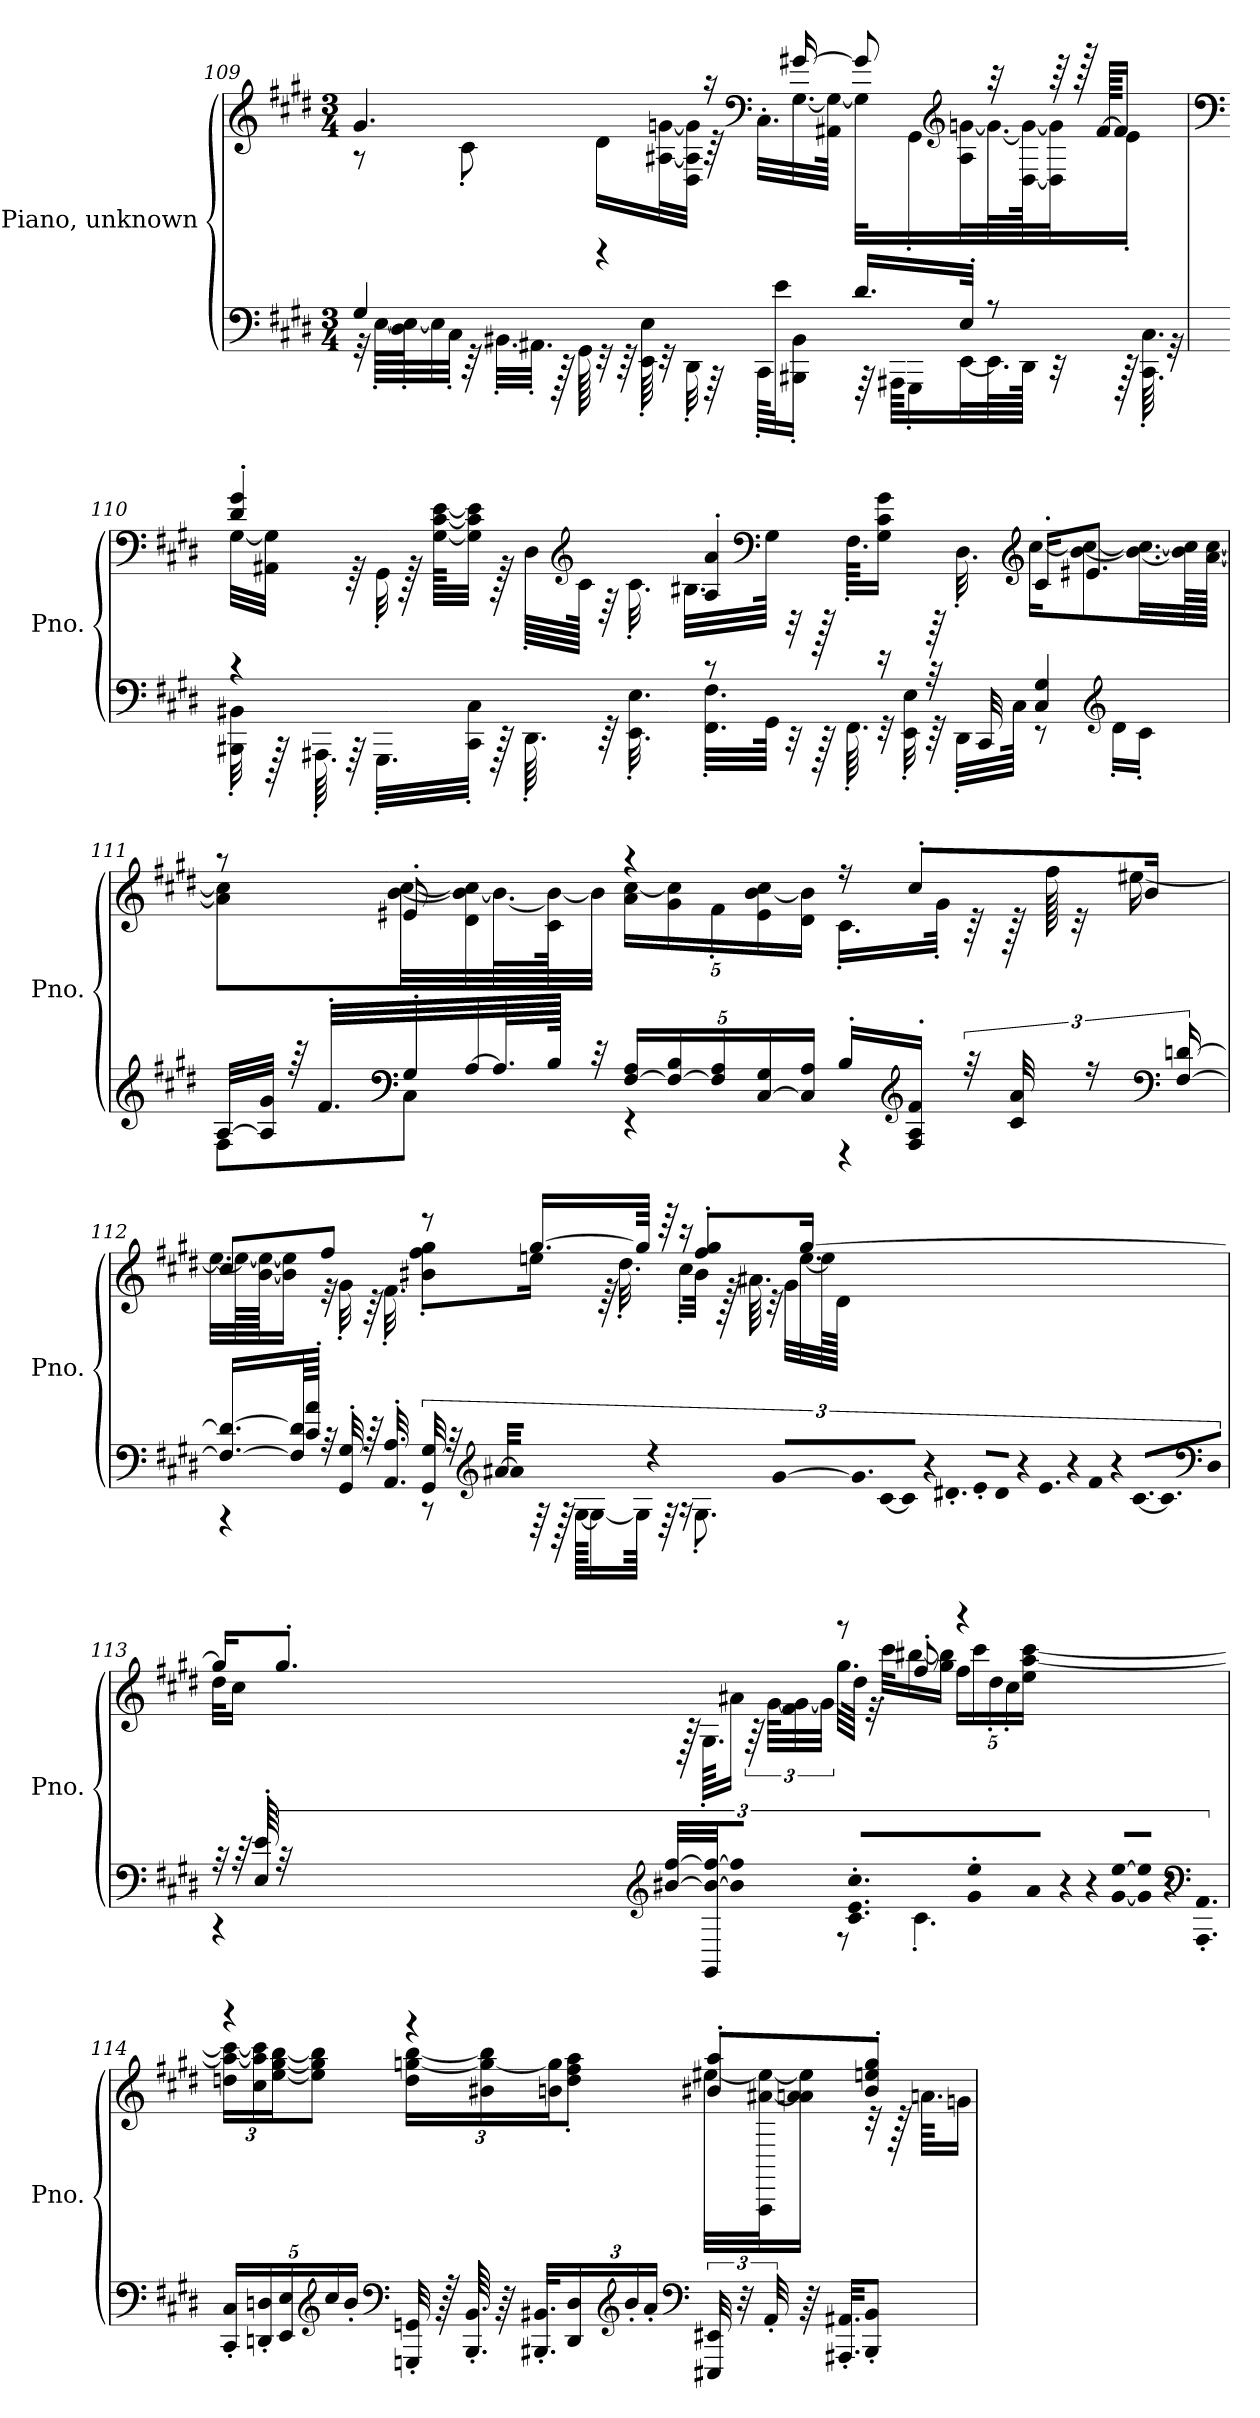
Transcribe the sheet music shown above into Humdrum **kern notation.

**kern	**kern
*part1	*part1
*staff2	*staff1
*I"Piano, unknown	*
*I'Pno.	*
!!LO:LB:g=z
*clefF4	*clefG2
*k[f#c#g#d#]	*k[f#c#g#d#]
*M3/4	*M3/4
=109	=109
*^	*^
4G#/	32r	4.g#/	8r
.	[64E'\LLLL	.	.
.	64D#\' 64E\_'J	.	.
.	32E\]	.	.
.	32C#'\JJJ	.	.
.	64r	.	8c#'\
.	32.BB#X'\LLL	.	.
.	32.AA#X'\JJJ	.	.
.	128r	.	.
.	128GG#\	.	.
4r	32r	.	16d#\LL
.	64r	.	.
.	64EE\' 64E\'	.	.
.	32r	.	[32A#X\ [32gn\L
.	32DD#'\	.	32D#\ 32A#\] 32g\]JJJ
.	64r	16r	64r
*	*	*clefF4	*
.	64CC#'\KLLL	.	32.C#'\LLL
.	32e\J	.	.
.	16BBB#X\' 16BB#\'JJ	[16g#X/	[32.G#\
.	.	.	64AA#X\ 64G#\_JJJk
16.d#/LL	64r	8g#/]	32G#\KLL]
.	64AAA#X\KKLL	.	.
.	16GGG#'\	.	16GG#'\
*	*	*clefG2	*
32E'/JJk	[32EE\L	.	32A#\ [32gn\L
8r	64.EE\L]	32r	64.g\L_
.	128DD#\JJJJk	.	[128D#\ 128g\_JK
.	32r	64r	32D#\] 32g\]J
.	.	128r	.
.	.	[128f#/KKKLL	.
.	128r	16f#/JJ]	16e'\JJ
.	64.CC#\' 64.C#\'	.	.
.	32r	.	.
!!LO:PB:g=z	!!
=110	=110	=110	=110
*	*	*clefF4	*
4r	32BBB#X\' 32BB#X\'	4d#/' 4g#/'	[32G#\LLL
.	128r	.	32AA#X\ 32G#\]JJJ
.	64.AAA#X'\	.	.
.	64r	.	64r
.	32.GGG#'\LLL	.	32GG#'\
.	.	.	128r
.	.	.	[128G#\ [128c#\ [128e\KKLLL
.	32CC#\' 32C#\'JJJ	.	32G#\] 32c#\] 32e\]JJJ
.	128r	.	128r
.	64.DD#'\	.	64D#'\LLLL
*	*	*clefG2	*
.	.	.	128c#\JJJJk
.	64r	.	64r
.	32.EE\' 32.E\'	.	32.c#'\
8r	32.FF#\' 32.F#\'LLL	4A/' 4a/'	32.B#X\LLL
*	*	*clefF4	*
.	64GG#\JJJk	.	64G#\JJJk
.	32r	.	32r
.	128r	.	128r
.	64.FF#'\	.	64.F#'\KKLL
16r	32r	.	16G#\ 16c#\ 16g#\JJ
.	32EE\' 32E\'	.	.
32r	64r	.	64r
.	32DD#'\LLL	.	32.D#'\
32CC#/	.	.	.
.	64C#\JJJk	.	.
*	*	*clefG2	*
4C#/ 4G#/	8r	16c#'/KL	[16cc#\KL
.	.	8.e#X/J	[8b\ 8cc#\_
*clefG2	*	*	*
.	16d#'\LL	.	.
.	16c#'\JJ	.	32.b\_ 32.cc#\_LL
.	.	.	128b\] 128cc#\]LL
.	.	.	[128a\ [128cc#\JJJJJ
!!LO:LB:g=z	!!
=111	=111	=111	=111
[32A/LLL	8F#\L	8r	8a\] 8cc#\]L
32A/] 32g#/JJJ	.	.	.
64r	.	.	.
32.f#'/LLL	.	.	.
*clefF4	*	*	*
32G#'/	8C#\J	8e#X'/	[32b\ [32cc#\LL
[32A/	.	.	32d#\ 32b\_ 32cc#\]
64.A/L]	.	.	64.b\L_
128B/JJJJk	.	.	128c#\ 128b\_JK
32r	.	.	32b\JJJ]
*Xbrackettup	*	*	*Xbrackettup
[20F#/ 20A/LL	4r	4r	20a\ [20cc#\LL
20F#/_ 20B/	.	.	20g#\ 20cc#\]
20F#/] 20A/	.	.	20f#'\
[20C#/ 20G#/	.	.	20e#\ [20b\ 20cc#\
20C#/] 20A/JJ	.	.	20d#\ 20b\]JJ
16B'/LL	4r	16r	16.c#'\LL
*clefG2	*	*	*
16F#/' 16A/' 16f#/'JJ	.	8cc#'/L	.
.	.	.	32g#'\JJk
*brackettup	*	*	*
48r	.	.	64r
.	.	.	128r
48c#/ 48a/	.	.	.
.	.	.	128ff#\
.	.	.	32r
24r	.	.	.
.	.	16b/Jk	[16ee#X\
*clefF4	*	*	*
[24F#/ [24dn/	.	.	.
!!LO:LB:g=z	!!
=112	=112	=112	=112
16.F#/_ 16.d/_LL	4r	8cc#/L	32.ee#\LLL_
.	.	.	128ee#\LL_
.	.	.	[128b\ 128ee#\_JJJ
.	.	.	16b\] 16ee#\]JJ
64F#/] 64d/]LL	.	.	.
64c#/' 64a/'JJJJ	.	.	.
32r	.	8ff#/J	32r
32GG#/' 32G#/'	.	.	32g#'\
64r	.	.	64r
32.AA/' 32.A/'	.	.	32.f#'\
48GG#/ 48G#/	8r	8r	8b#X\' 8ff#\' 8gg#\'L
48r	.	.	.
*clefG2	*	*	*
[48a#X/LLL	.	.	.
32a#/JJJ]	.	.	.
64r	.	.	.
[64g#/LLLL	.	.	.
64.g#/]	64r	[16.gg#/LL	16een\Jk
.	128r	.	.
[128c#/JK	[128G#\KKKLL	.	.
32c#/JJJ]	16G#\_	.	.
64r	.	.	64r
32.d#X'/	.	.	32.dd#'\
.	64G#\JJkk]	64gg#/JJkk]	.
.	64r	64r	.
16e'/LL	16r	16r	16cc#'\LL
32d#/JJk	8.G#'\	8ff#/' 8gg#/'L	32b#\JJk
128r	.	.	128r
64.e/	.	.	64.a#X\
32r	.	.	32r
32f#/	.	.	32g#\LLL
128r	.	[16gg#/Jk	[32.ee\
[64.c#/LLLL	.	.	.
64.c#/]	.	.	.
.	.	.	128ee\LL]
*clefF4	*	*	*
128D#/JJJJk	.	.	128d#\JJJJJ
!!LO:LB:g=z	!!
=113	=113	=113	=113
32r	4r	16gg#/KL]	32dd#\KLL
64r	.	.	16cc#\JJ
64E/' 64e/'	.	.	.
48r	.	8.gg#'/J	.
*clefG2	*	*	*
[48b#X/ [48ff#/LLL	.	.	.
.	.	.	128r
.	.	.	64.G#'\KKLL
48GG#/ 48b#/_ 48ff#/_JJ	.	.	.
8b#/] 8ff#/]J	.	.	16a#X\JJ
*	*	*	*brackettup
.	.	.	96r
.	.	.	[96g#\KLLL
.	.	.	48f#\ 48g#\_
.	.	.	48g#\JJJ]
16.c#/' 16.e/' 16.cc#/'LL	8r	8r	32.gg#\LLL
.	.	.	64dd#\JJJk
.	.	.	32r
32g#/' 32ee/'JK	.	.	32ccc#'\KLL
8a/J	4.c#'\	8ff#'/	[16bb#X\
.	.	.	16gg#\ 16bb#\]JJ
*	*	*	*Xbrackettup
32r	.	4r	20ff#\LL
64r	.	.	.
[64g#/ [64ee/KKKL	.	.	.
.	.	.	20ccc#\
8g#/] 8ee/]J	.	.	.
.	.	.	20dd#'\
.	.	.	20cc#'\
64r	.	.	.
.	.	.	20ee\ [20aa\ [20ccc#\JJ
*clefF4	*	*	*
32.AAA/' 32.AA/'	.	.	.
*v	*v	*	*
!!LO:LB:g=z	!!
=114	=114	=114
*Xbrackettup	*	*
20CC#/' 20C#/'LL	4r	24ddn\ 24aa\_ 24ccc#\_LL
.	.	24cc#\ 24aa\] 24ccc#\]
20DDn/' 20Dn/'	.	.
.	.	[24ee\ [24gg#\ [24bb\J
20EE/ 20E/	.	.
.	.	8ee\] 8gg#\] 8bb\]J
*clefG2	*	*
20cc#/	.	.
20b'/JJ	.	.
*clefF4	*	*
32GGGn/' 32GGn/'	4r	24dd\ [24ggn\ [24bb\LL
128r	.	.
64.BBB/' 64.BB/'	.	.
.	.	24b#X\ 24gg\_ 24bb\]
64r	.	.
32.BBB#X/' 32.BB#X/'KLL	.	.
.	.	24bn\ 24gg\]J
24DD/ 24D/	.	8dd\' 8ff#\' 8aa\'J
*clefG2	*	*
24b'/	.	.
24a'/JJ	.	.
*clefF4	*	*
*brackettup	*	*
48EEE#X/ 48EE#X/	8b#X/' 8aa/'L	[32ee#X\LLL
48r	.	.
.	.	32AAA\ [32a#X\ 32ee#\_J
48AA'/	.	.
64r	.	16an\ 16a#\] 16ee#\]JJ
32.AAA#X/' 32.AA#X/'KKL	.	.
8BBB#/' 8BB#/'J	8b#/' 8een/' 8gg/'J	32r
.	.	128r
.	.	64.an\KKLL
.	.	16gn\JJ
*	*v	*v
=	=
*-	*-
